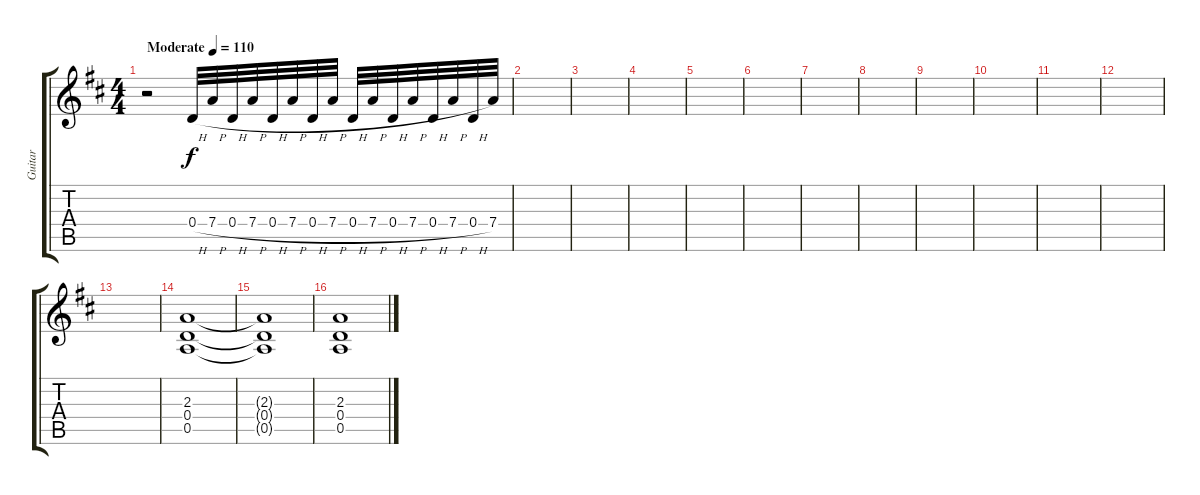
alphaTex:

\track ("Guitar" "Guitar") {instrument acousticguitarnylon}
\staff {score tabs}
\tuning (E4 B3 G3 D3 A2 E2) {hide}
\ts (4 4)
\tempo (110 "Moderate")
\clef g2
\ks d
r.2{dy f volume 2 instrument dulcimer} 0.4{h}.32{volume 9} 7.4{h}.32 0.4{h}.32 7.4{h}.32 0.4{h}.32 7.4{h}.32 0.4{h}.32 7.4{h}.32 0.4{h}.32 7.4{h}.32 0.4{h}.32 7.4{h}.32 0.4{h}.32 7.4{h}.32 0.4{h}.32 7.4.32 |
|
|
|
|
|
|
|
|
|
|
|
|
(2.3 0.4 0.5).1{volume 7 instrument distortionguitar} |
(2.3{t} 0.4{t} 0.5{t}).1 |
(2.3 0.4 0.5).1
